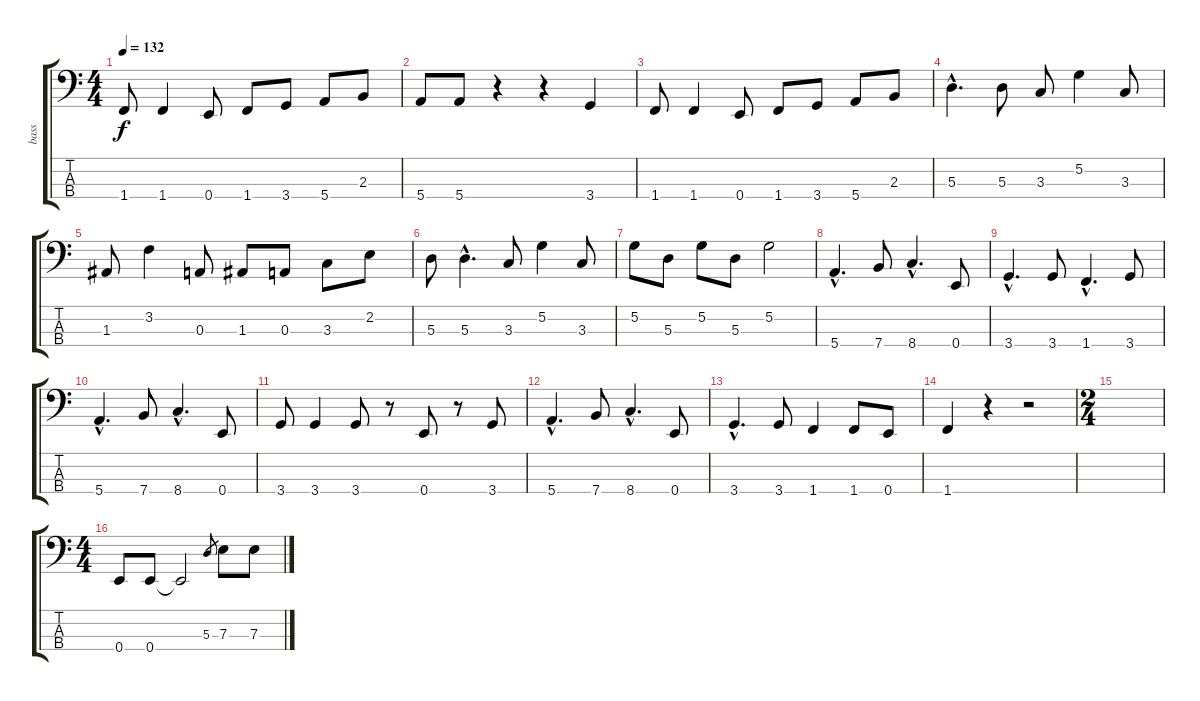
\track ("bass" "bass") {instrument electricbasspick}
\staff {score tabs}
\tuning (G2 D2 A1 E1) {hide}
\ts (4 4)
\tempo 132
\clef f4
\ks c
1.4.8{dy f} 1.4.4 0.4.8 1.4.8 3.4.8 5.4.8 2.3.8 |
5.4.8 5.4.8 r.4 r.4 3.4.4 |
1.4.8 1.4.4 0.4.8 1.4.8 3.4.8 5.4.8 2.3.8 |
5.3{hac}.4{d} 5.3.8 3.3.8 5.2.4 3.3.8 |
1.3.8 3.2.4 0.3.8 1.3.8 0.3.8 3.3.8 2.2.8 |
5.3.8 5.3{hac}.4{d} 3.3.8 5.2.4 3.3.8 |
5.2.8 5.3.8 5.2.8 5.3.8 5.2.2 |
5.4{hac}.4{d} 7.4.8 8.4{hac}.4{d} 0.4.8 |
3.4{hac}.4{d} 3.4.8 1.4{hac}.4{d} 3.4.8 |
5.4{hac}.4{d} 7.4.8 8.4{hac}.4{d} 0.4.8 |
3.4.8 3.4.4 3.4.8 r.8 0.4.8 r.8 3.4.8 |
5.4{hac}.4{d} 7.4.8 8.4{hac}.4{d} 0.4.8 |
3.4{hac}.4{d} 3.4.8 1.4.4 1.4.8 0.4.8 |
1.4.4 r.4 r.2 |
\ts (2 4)
|
\ts (4 4)
0.4.8 0.4.8 0.4{t}.2 5.3.8{gr} 7.3.8 7.3.8
